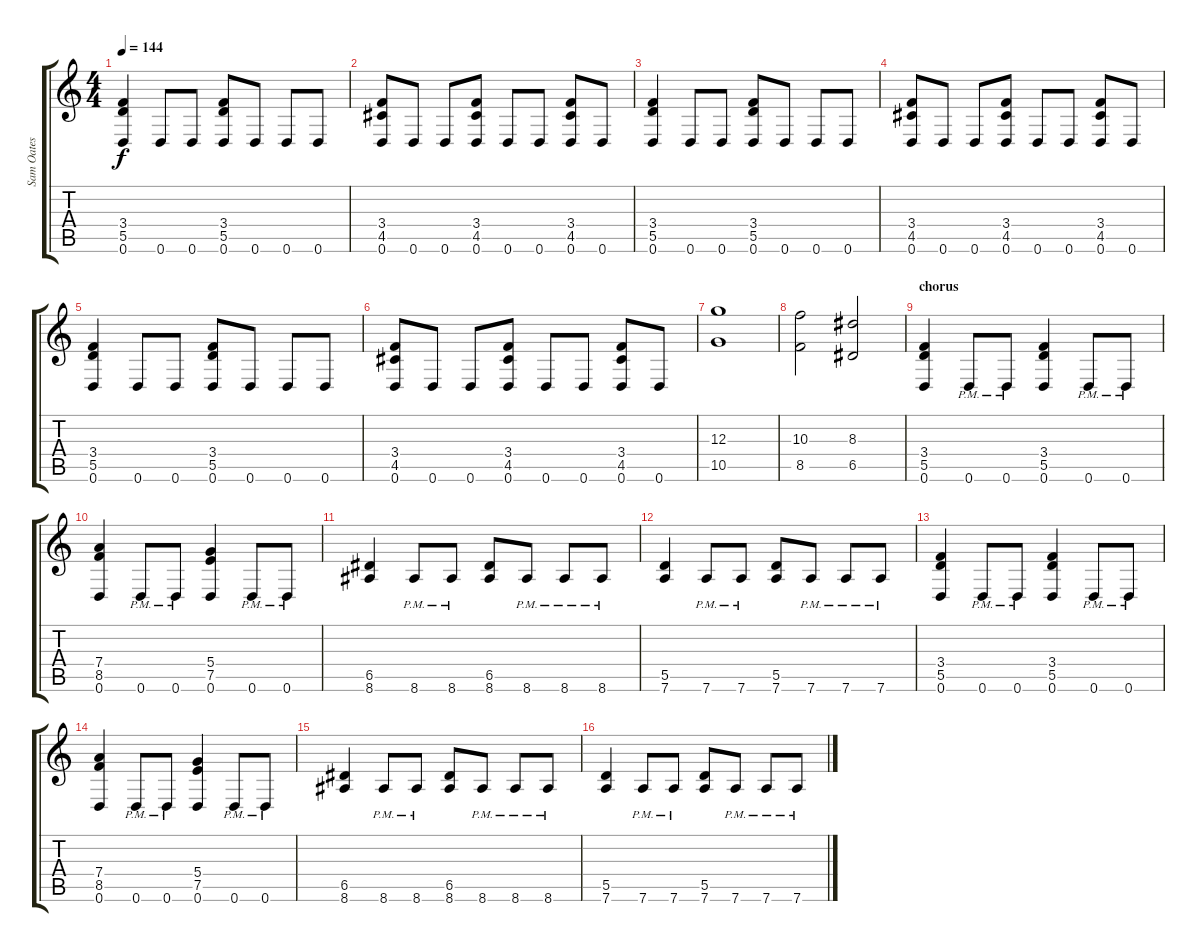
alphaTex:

\track ("Sam Oates (lead Guitar)" "Sam Oates ") {instrument electricguitarclean}
\staff {score tabs}
\tuning (E4 B3 G3 D3 A2 D2) {hide}
\ts (4 4)
\tempo 144
\clef g2
\ks c
(3.4 5.5 0.6).4{dy f} 0.6.8 0.6.8 (3.4 5.5 0.6).8 0.6.8 0.6.8 0.6.8 |
(3.4 4.5 0.6).8 0.6.8 0.6.8 (3.4 4.5 0.6).8 0.6.8 0.6.8 (3.4 4.5 0.6).8 0.6.8 |
(3.4 5.5 0.6).4 0.6.8 0.6.8 (3.4 5.5 0.6).8 0.6.8 0.6.8 0.6.8 |
(3.4 4.5 0.6).8 0.6.8 0.6.8 (3.4 4.5 0.6).8 0.6.8 0.6.8 (3.4 4.5 0.6).8 0.6.8 |
(3.4 5.5 0.6).4 0.6.8 0.6.8 (3.4 5.5 0.6).8 0.6.8 0.6.8 0.6.8 |
(3.4 4.5 0.6).8 0.6.8 0.6.8 (3.4 4.5 0.6).8 0.6.8 0.6.8 (3.4 4.5 0.6).8 0.6.8 |
(12.3 10.5).1 |
(10.3 8.5).2 (8.3 6.5).2 |
\section ("" "chorus")
(3.4 5.5 0.6).4 0.6{pm}.8 0.6{pm}.8 (3.4 5.5 0.6).4 0.6{pm}.8 0.6{pm}.8 |
(7.4 8.5 0.6).4 0.6{pm}.8 0.6{pm}.8 (5.4 7.5 0.6).4 0.6{pm}.8 0.6{pm}.8 |
(6.5 8.6).4 8.6{pm}.8 8.6{pm}.8 (6.5 8.6).8 8.6{pm}.8 8.6{pm}.8 8.6{pm}.8 |
(5.5 7.6).4 7.6{pm}.8 7.6{pm}.8 (5.5 7.6).8 7.6{pm}.8 7.6{pm}.8 7.6{pm}.8 |
(3.4 5.5 0.6).4 0.6{pm}.8 0.6{pm}.8 (3.4 5.5 0.6).4 0.6{pm}.8 0.6{pm}.8 |
(7.4 8.5 0.6).4 0.6{pm}.8 0.6{pm}.8 (5.4 7.5 0.6).4 0.6{pm}.8 0.6{pm}.8 |
(6.5 8.6).4 8.6{pm}.8 8.6{pm}.8 (6.5 8.6).8 8.6{pm}.8 8.6{pm}.8 8.6{pm}.8 |
(5.5 7.6).4 7.6{pm}.8 7.6{pm}.8 (5.5 7.6).8 7.6{pm}.8 7.6{pm}.8 7.6{pm}.8
